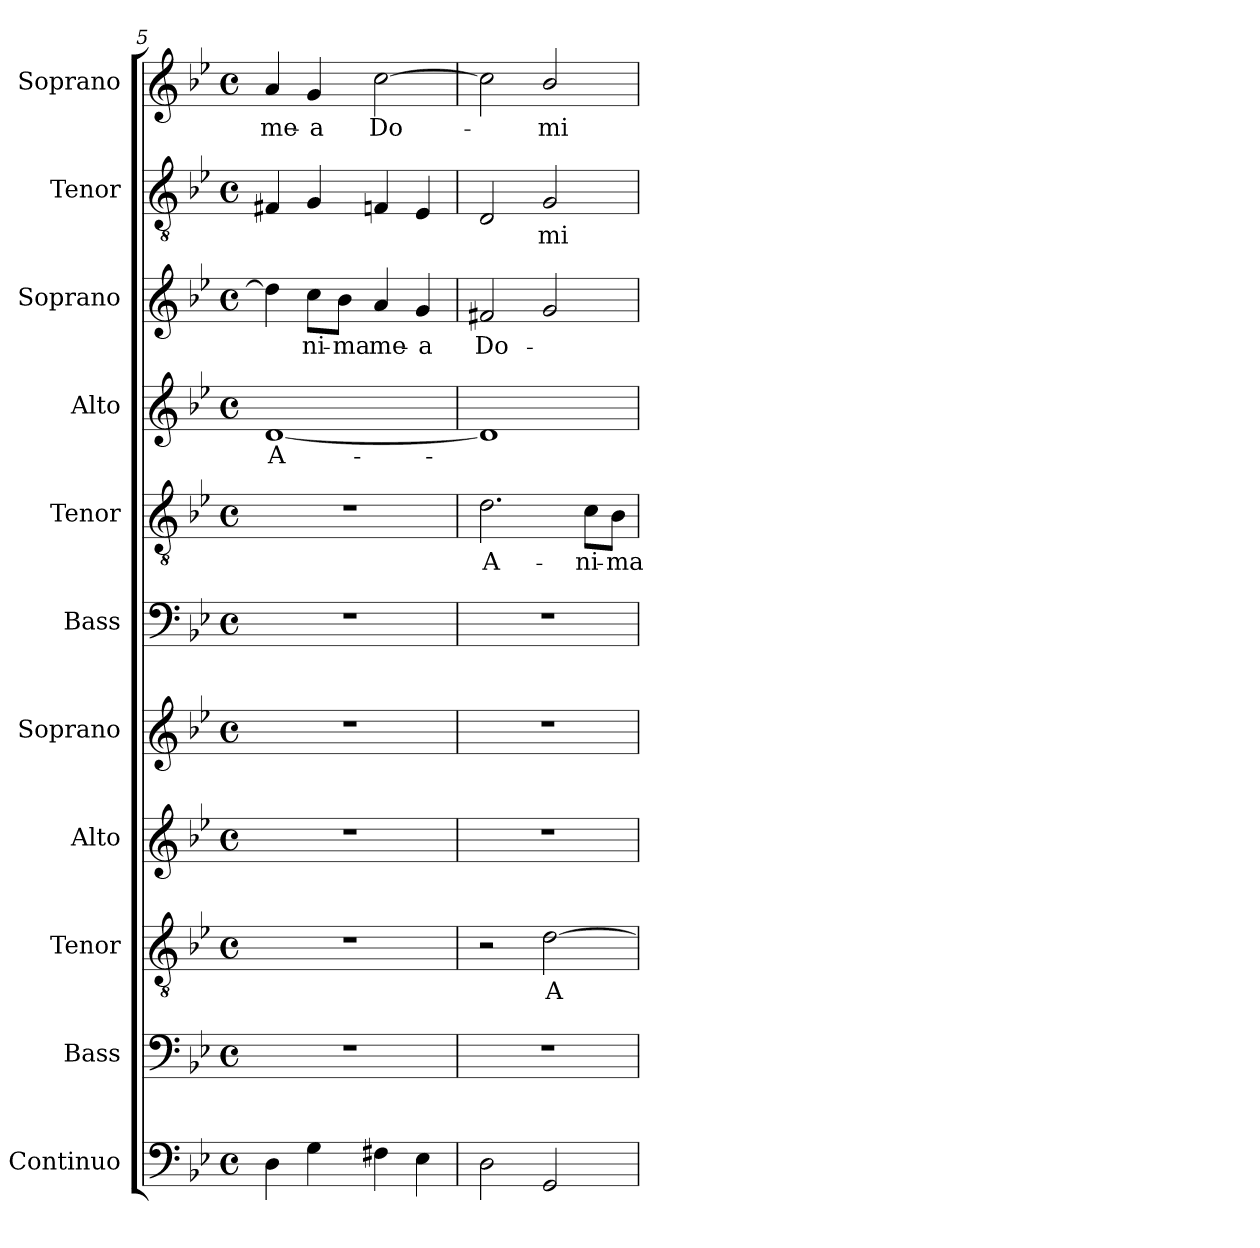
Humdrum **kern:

**kern	**kern	**kern	**text	**kern	**kern	**kern	**kern	**text	**kern	**text	**kern	**text	**kern	**text	**kern	**text
*part11	*part10	*part9	*part9	*part8	*part7	*part6	*part5	*part5	*part4	*part4	*part3	*part3	*part2	*part2	*part1	*part1
*staff11	*staff10	*staff9	*staff9	*staff8	*staff7	*staff6	*staff5	*staff5	*staff4	*staff4	*staff3	*staff3	*staff2	*staff2	*staff1	*staff1
*I"Continuo	*I"Bass	*I"Tenor	*	*I"Alto	*I"Soprano	*I"Bass	*I"Tenor	*	*I"Alto	*	*I"Soprano	*	*I"Tenor	*	*I"Soprano	*
*I'Cont.	*I'B.	*I'T.	*	*I'A.	*I'S.	*I'B.	*I'T.	*	*I'A.	*	*I'S.	*	*I'T.	*	*I'S.	*
!!LO:PB:g=z
*clefF4	*clefF4	*clefGv2	*	*clefG2	*clefG2	*clefF4	*clefGv2	*	*clefG2	*	*clefG2	*	*clefGv2	*	*clefG2	*
*	*	*ITrd7c12	*	*	*	*	*ITrd7c12	*	*	*	*	*	*ITrd7c12	*	*	*
*k[b-e-]	*k[b-e-]	*k[b-e-]	*	*k[b-e-]	*k[b-e-]	*k[b-e-]	*k[b-e-]	*	*k[b-e-]	*	*k[b-e-]	*	*k[b-e-]	*	*k[b-e-]	*
*B-:	*B-:	*B-:	*	*B-:	*B-:	*B-:	*B-:	*	*B-:	*	*B-:	*	*B-:	*	*B-:	*
*M4/4	*M4/4	*M4/4	*	*M4/4	*M4/4	*M4/4	*M4/4	*	*M4/4	*	*M4/4	*	*M4/4	*	*M4/4	*
*met(c)	*met(c)	*met(c)	*	*met(c)	*met(c)	*met(c)	*met(c)	*	*met(c)	*	*met(c)	*	*met(c)	*	*met(c)	*
=5	=5	=5	=5	=5	=5	=5	=5	=5	=5	=5	=5	=5	=5	=5	=5	=5
!	!	!	!	!	!	!	!	!	!	!LO:LY:b:color=#000000	!	!	!	!	!	!
!	!	!	!	!	!	!	!	!	!	!	!	!	!	!	!	!LO:LY:b:color=#000000
4Di\	1r	1r	.	1r	1r	1r	1r	.	[<1di	A-	4ddi\]	.	4FF#Xi/	.	4ai/	me-
!	!	!	!	!	!	!	!	!	!	!	!	!LO:LY:b:color=#000000	!	!	!	!
!	!	!	!	!	!	!	!	!	!	!	!	!	!	!	!	!LO:LY:b:color=#000000
4Gi\	.	.	.	.	.	.	.	.	.	.	8cci\L	-ni-	4GGi/	.	4gi/	-a
!	!	!	!	!	!	!	!	!	!	!	!	!LO:LY:b:color=#000000	!	!	!	!
.	.	.	.	.	.	.	.	.	.	.	8b-i\J	-ma	.	.	.	.
!	!	!	!	!	!	!	!	!	!	!	!	!LO:LY:b:color=#000000	!	!	!	!
!	!	!	!	!	!	!	!	!	!	!	!	!	!	!	!	!LO:LY:b:color=#000000
4F#i\	.	.	.	.	.	.	.	.	.	.	4ai/	me-	4FFi/	.	[>2cci\	Do-
!	!	!	!	!	!	!	!	!	!	!	!	!LO:LY:b:color=#000000	!	!	!	!
4E-i\	.	.	.	.	.	.	.	.	.	.	4gi/	-a	4EE-i/	.	.	.
=6	=6	=6	=6	=6	=6	=6	=6	=6	=6	=6	=6	=6	=6	=6	=6	=6
!	!	!	!	!	!	!	!	!LO:LY:b:color=#000000	!	!	!	!	!	!	!	!
!	!	!	!	!	!	!	!	!	!	!	!	!LO:LY:b:color=#000000	!	!	!	!
2Di\	1r	2r	.	1r	1r	1r	2.Di\	A-	1di]	.	2f#Xi/	Do-	2DDi/	.	2cci\]	.
!	!	!	!LO:LY:b:color=#000000	!	!	!	!	!	!	!	!	!	!	!	!	!
!	!	!	!	!	!	!	!	!	!	!	!	!	!	!LO:LY:b:color=#000000	!	!
!	!	!	!	!	!	!	!	!	!	!	!	!	!	!	!	!LO:LY:b:color=#000000
2GGi/	.	[>2Di\	A-	.	.	.	.	.	.	.	2gi/	.	2GGi/	-mi-	2b-i/	-mi-
!	!	!	!	!	!	!	!	!LO:LY:b:color=#000000	!	!	!	!	!	!	!	!
.	.	.	.	.	.	.	8Ci\L	-ni-	.	.	.	.	.	.	.	.
!	!	!	!	!	!	!	!	!LO:LY:b:color=#000000	!	!	!	!	!	!	!	!
.	.	.	.	.	.	.	8BB-i\J	-ma	.	.	.	.	.	.	.	.
=	=	=	=	=	=	=	=	=	=	=	=	=	=	=	=	=
*-	*-	*-	*-	*-	*-	*-	*-	*-	*-	*-	*-	*-	*-	*-	*-	*-
